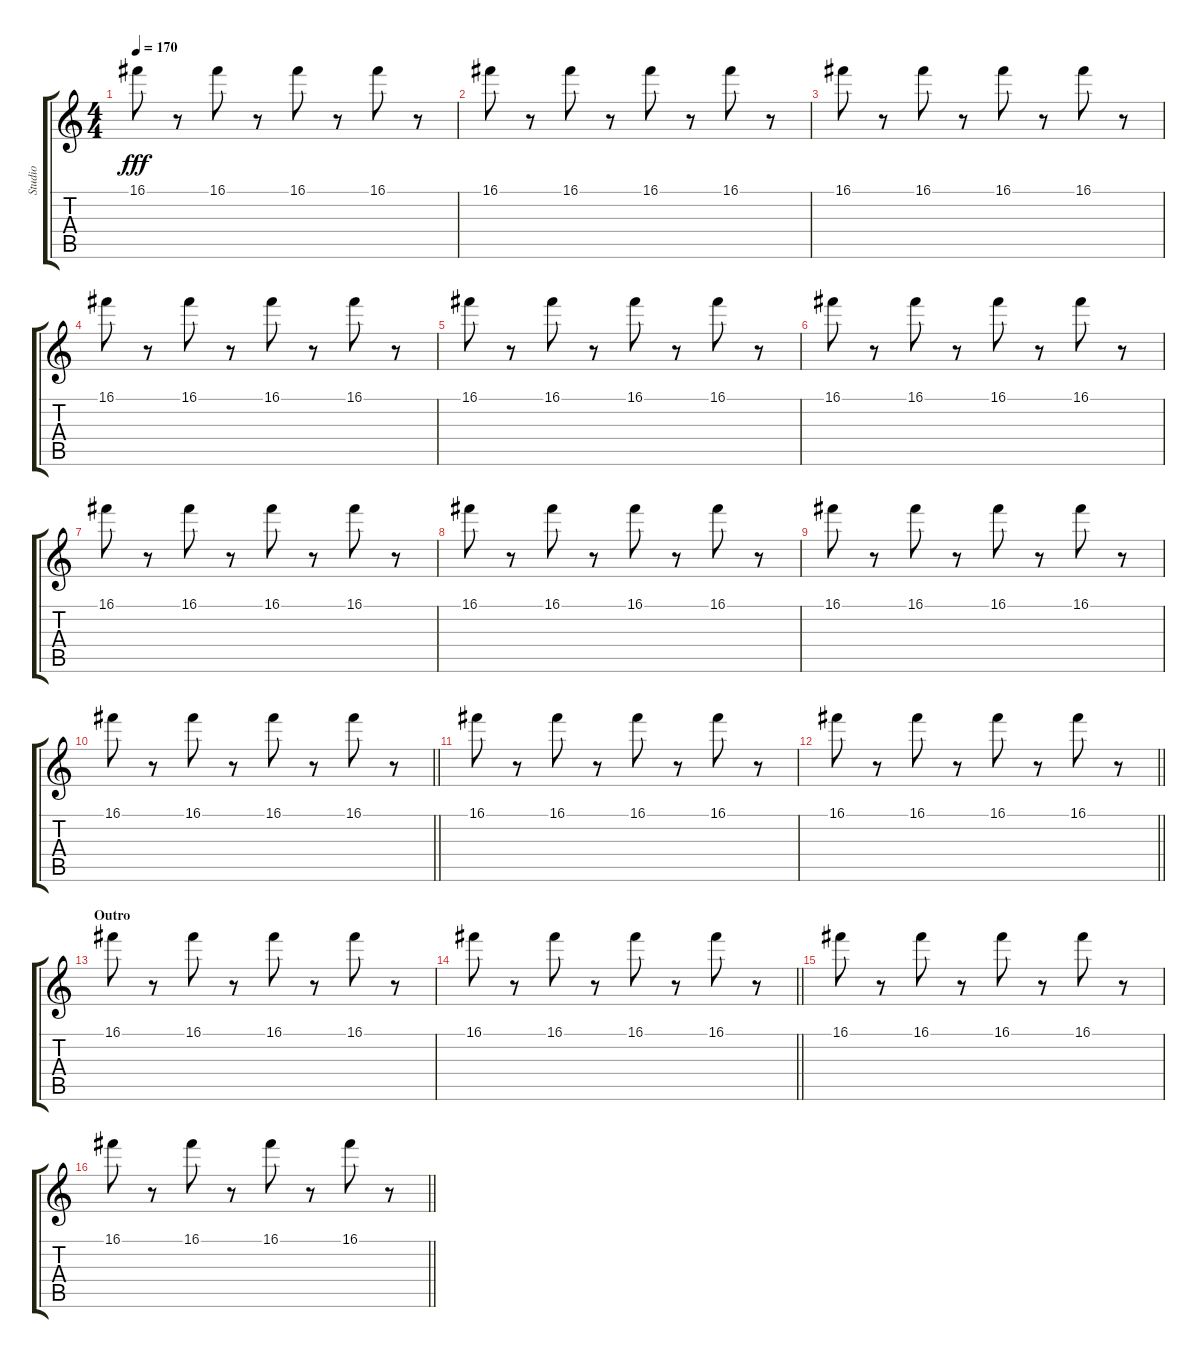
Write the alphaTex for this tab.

\track ("Studio" "Studio") {instrument distortionguitar}
\staff {score tabs}
\tuning (D4 A3 F3 C3 G2 D2) {hide}
\ts (4 4)
\tempo 170
\clef g2
\ks c
16.1.8{dy fff} r.8 16.1.8 r.8 16.1.8 r.8 16.1.8 r.8 |
16.1.8 r.8 16.1.8 r.8 16.1.8 r.8 16.1.8 r.8 |
16.1.8 r.8 16.1.8 r.8 16.1.8 r.8 16.1.8 r.8 |
16.1.8 r.8 16.1.8 r.8 16.1.8 r.8 16.1.8 r.8 |
16.1.8 r.8 16.1.8 r.8 16.1.8 r.8 16.1.8 r.8 |
16.1.8 r.8 16.1.8 r.8 16.1.8 r.8 16.1.8 r.8 |
16.1.8 r.8 16.1.8 r.8 16.1.8 r.8 16.1.8 r.8 |
16.1.8 r.8 16.1.8 r.8 16.1.8 r.8 16.1.8 r.8 |
16.1.8 r.8 16.1.8 r.8 16.1.8 r.8 16.1.8 r.8 |
\barLineRight lightlight
16.1.8 r.8 16.1.8 r.8 16.1.8 r.8 16.1.8 r.8 |
\section ("" "")
16.1.8 r.8 16.1.8 r.8 16.1.8 r.8 16.1.8 r.8 |
\barLineRight lightlight
16.1.8 r.8 16.1.8 r.8 16.1.8 r.8 16.1.8 r.8 |
\section ("" "Outro")
16.1.8 r.8 16.1.8 r.8 16.1.8 r.8 16.1.8 r.8 |
\barLineRight lightlight
16.1.8 r.8 16.1.8 r.8 16.1.8 r.8 16.1.8 r.8 |
16.1.8 r.8 16.1.8 r.8 16.1.8 r.8 16.1.8 r.8 |
\barLineRight lightlight
16.1.8 r.8 16.1.8 r.8 16.1.8 r.8 16.1.8 r.8
